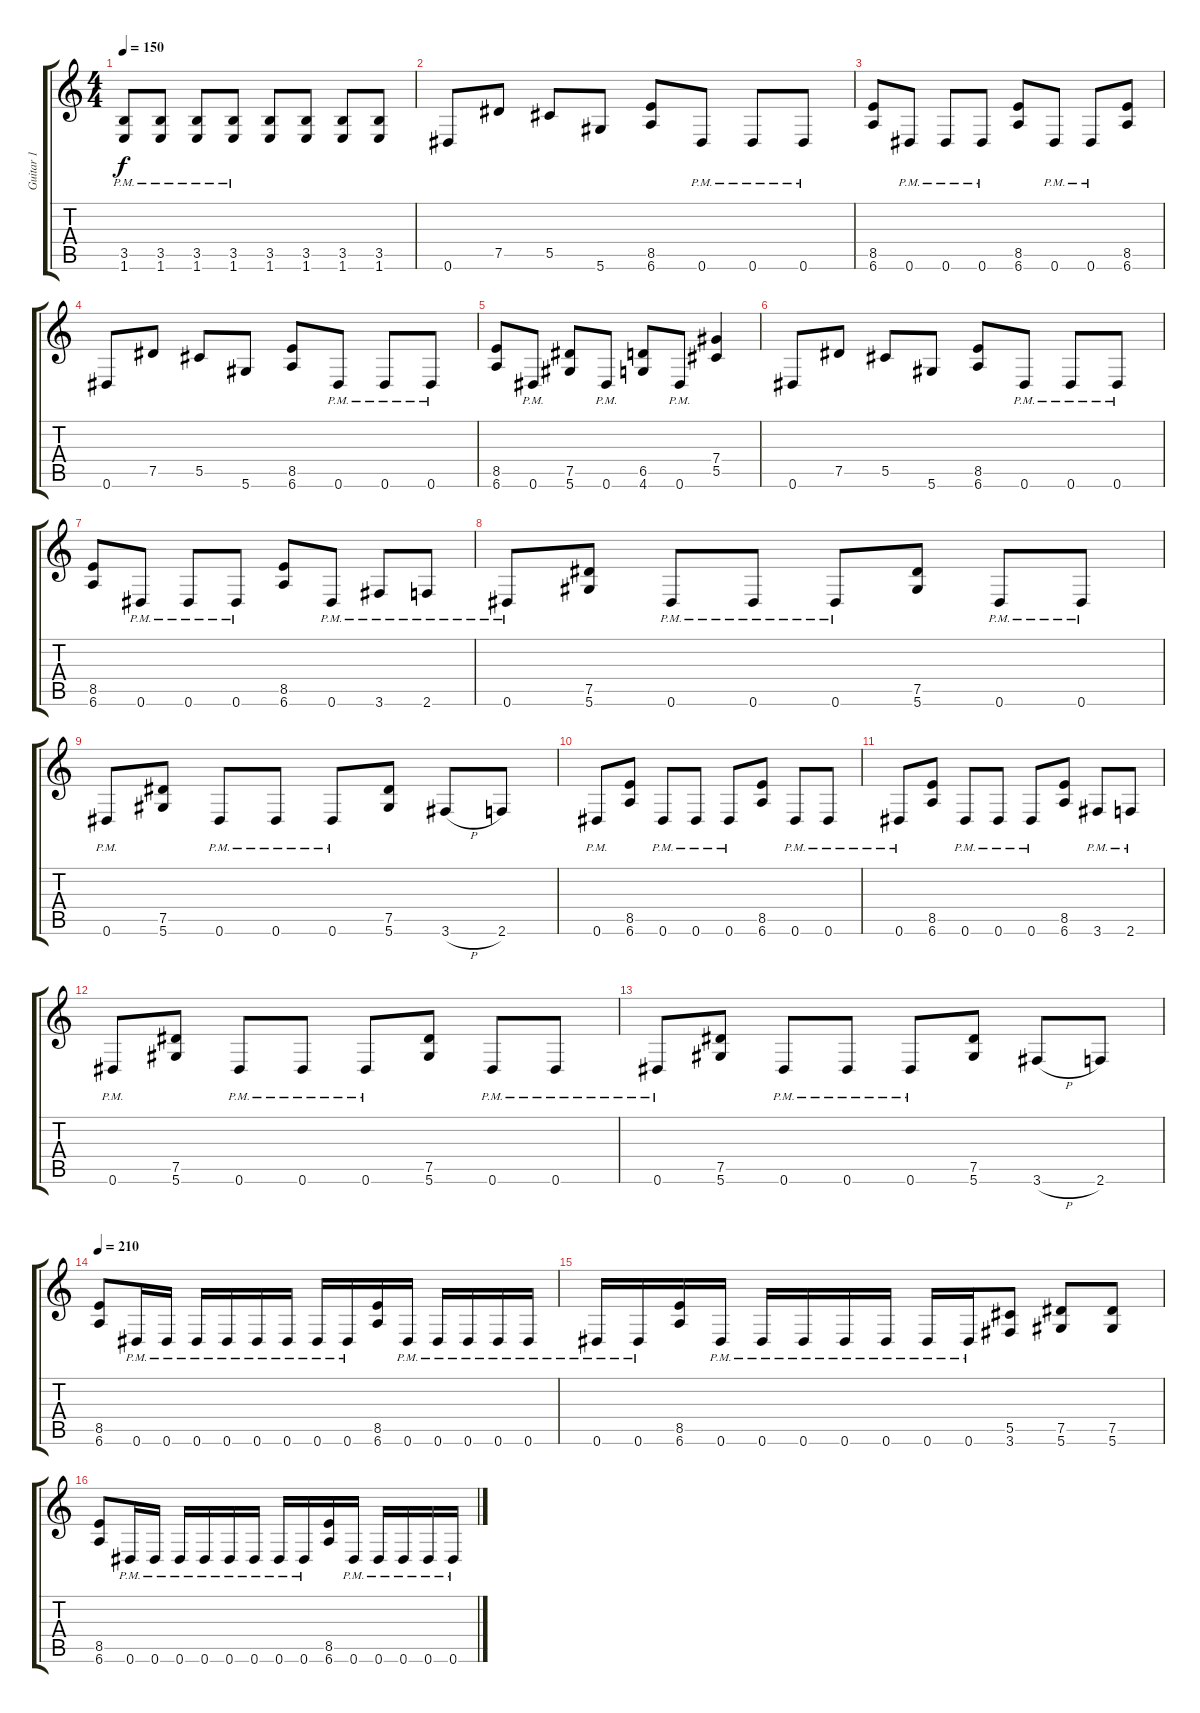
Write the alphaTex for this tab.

\track ("Guitar 1" "Guitar 1") {instrument distortionguitar}
\staff {score tabs}
\tuning (Eb4 Bb3 Gb3 Db3 Ab2 Eb2) {hide}
\ts (4 4)
\tempo 150
\clef g2
\ks c
(3.5 1.6{pm}).8{dy f} (3.5 1.6{pm}).8 (3.5 1.6{pm}).8 (3.5 1.6{pm}).8 (3.5 1.6).8 (3.5 1.6).8 (3.5 1.6).8 (3.5 1.6).8 |
0.6.8 7.5.8 5.5.8 5.6.8 (8.5 6.6).8 0.6{pm}.8 0.6{pm}.8 0.6{pm}.8 |
(8.5 6.6).8 0.6{pm}.8 0.6{pm}.8 0.6{pm}.8 (8.5 6.6).8 0.6{pm}.8 0.6{pm}.8 (8.5 6.6).8 |
0.6.8 7.5.8 5.5.8 5.6.8 (8.5 6.6).8 0.6{pm}.8 0.6{pm}.8 0.6{pm}.8 |
(8.5 6.6).8 0.6{pm}.8 (7.5 5.6).8 0.6{pm}.8 (6.5 4.6).8 0.6{pm}.8 (7.4 5.5).4 |
0.6.8 7.5.8 5.5.8 5.6.8 (8.5 6.6).8 0.6{pm}.8 0.6{pm}.8 0.6{pm}.8 |
(8.5 6.6).8 0.6{pm}.8 0.6{pm}.8 0.6{pm}.8 (8.5 6.6).8 0.6{pm}.8 3.6{pm}.8 2.6{pm}.8 |
0.6{pm}.8 (7.5 5.6).8 0.6{pm}.8 0.6{pm}.8 0.6{pm}.8 (7.5 5.6).8 0.6{pm}.8 0.6{pm}.8 |
0.6{pm}.8 (7.5 5.6).8 0.6{pm}.8 0.6{pm}.8 0.6{pm}.8 (7.5 5.6).8 3.6{h}.8 2.6.8 |
0.6{pm}.8 (8.5 6.6).8 0.6{pm}.8 0.6{pm}.8 0.6{pm}.8 (8.5 6.6).8 0.6{pm}.8 0.6{pm}.8 |
0.6{pm}.8 (8.5 6.6).8 0.6{pm}.8 0.6{pm}.8 0.6{pm}.8 (8.5 6.6).8 3.6{pm}.8 2.6{pm}.8 |
0.6{pm}.8 (7.5 5.6).8 0.6{pm}.8 0.6{pm}.8 0.6{pm}.8 (7.5 5.6).8 0.6{pm}.8 0.6{pm}.8 |
0.6{pm}.8 (7.5 5.6).8 0.6{pm}.8 0.6{pm}.8 0.6{pm}.8 (7.5 5.6).8 3.6{h}.8 2.6.8 |
\tempo 210
(8.5 6.6).8 0.6{pm}.16 0.6{pm}.16 0.6{pm}.16 0.6{pm}.16 0.6{pm}.16 0.6{pm}.16 0.6{pm}.16 0.6{pm}.16 (8.5 6.6).16 0.6{pm}.16 0.6{pm}.16 0.6{pm}.16 0.6{pm}.16 0.6{pm}.16 |
0.6{pm}.16 0.6{pm}.16 (8.5 6.6).16 0.6{pm}.16 0.6{pm}.16 0.6{pm}.16 0.6{pm}.16 0.6{pm}.16 0.6{pm}.16 0.6{pm}.16 (5.5 3.6).8 (7.5 5.6).8 (7.5 5.6).8 |
(8.5 6.6).8 0.6{pm}.16 0.6{pm}.16 0.6{pm}.16 0.6{pm}.16 0.6{pm}.16 0.6{pm}.16 0.6{pm}.16 0.6{pm}.16 (8.5 6.6).16 0.6{pm}.16 0.6{pm}.16 0.6{pm}.16 0.6{pm}.16 0.6{pm}.16
